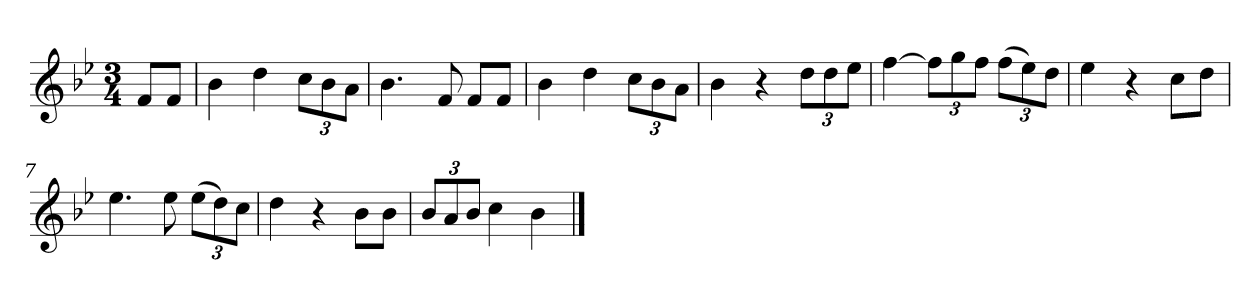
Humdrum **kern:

**kern
*part1
*staff1
*k[b-e-]
*M3/4
*MM120
=
8fL
8fJ
=1
4b-
4dd
12ccL
12b-
12aJ
=2
4.b-
8f
8fL
8fJ
=3
4b-
4dd
12ccL
12b-
12aJ
=4
4b-
4r
12ddL
12dd
12ee-J
=5
[4ff
12ffL]
12gg
12ffJ
(12ffL
12ee-)
12ddJ
=6
4ee-
4r
8ccL
8ddJ
=7
4.ee-
8ee-
(12ee-L
12dd)
12ccJ
=8
4dd
4r
8b-L
8b-J
=9
12b-L
12a
12b-J
4cc
4b-
==
*-
